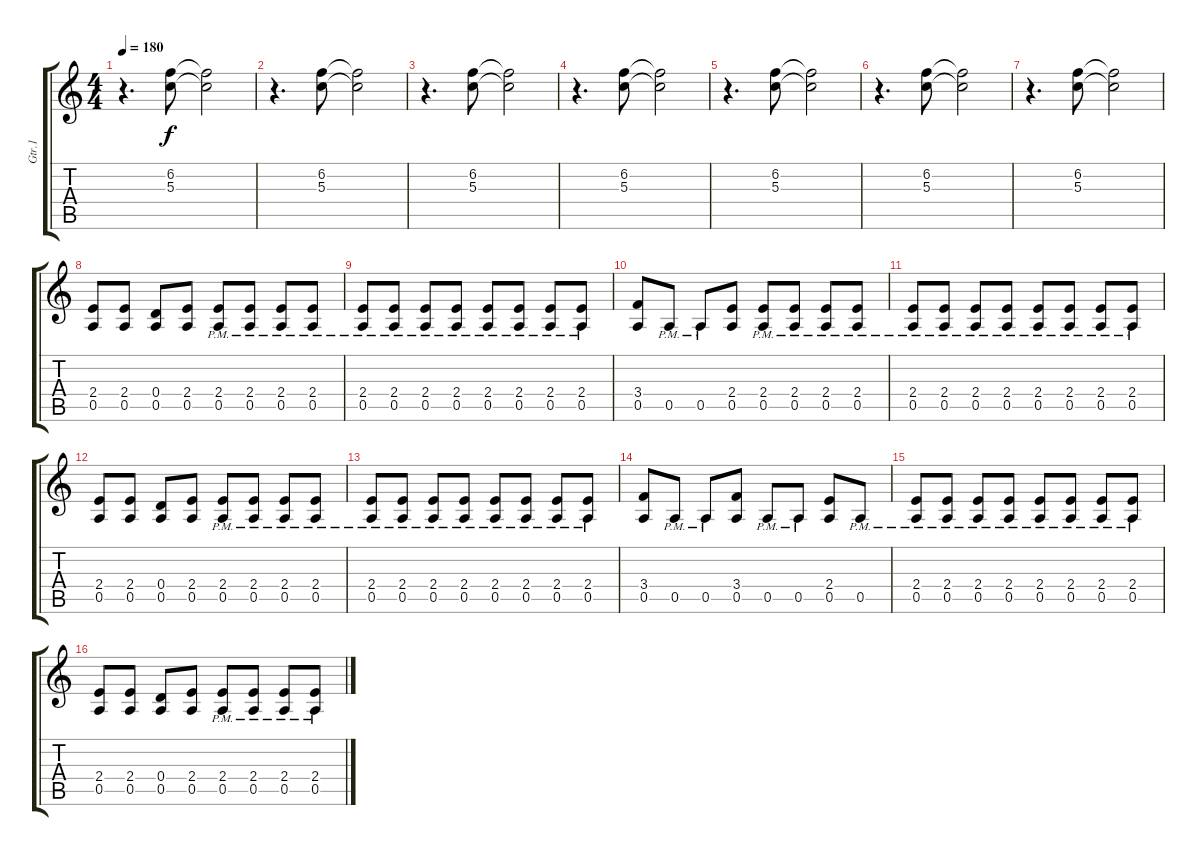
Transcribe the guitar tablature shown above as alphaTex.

\track ("Gtr.1" "Gtr.1") {instrument distortionguitar}
\staff {score tabs}
\tuning (E4 B3 G3 D3 A2 E2) {hide}
\ts (4 4)
\tempo 180
\clef g2
\ks c
r.4{d dy f} (6.2 5.3).8 (6.2{t} 5.3{t}).2 |
r.4{d} (6.2 5.3).8 (6.2{t} 5.3{t}).2 |
r.4{d} (6.2 5.3).8 (6.2{t} 5.3{t}).2 |
r.4{d} (6.2 5.3).8 (6.2{t} 5.3{t}).2 |
r.4{d} (6.2 5.3).8 (6.2{t} 5.3{t}).2 |
r.4{d} (6.2 5.3).8 (6.2{t} 5.3{t}).2 |
r.4{d} (6.2 5.3).8 (6.2{t} 5.3{t}).2 |
(2.4 0.5).8 (2.4 0.5).8 (0.4 0.5).8 (2.4 0.5).8 (2.4{pm} 0.5{pm}).8 (2.4{pm} 0.5{pm}).8 (2.4{pm} 0.5{pm}).8 (2.4{pm} 0.5{pm}).8 |
(2.4{pm} 0.5{pm}).8 (2.4{pm} 0.5{pm}).8 (2.4{pm} 0.5{pm}).8 (2.4{pm} 0.5{pm}).8 (2.4{pm} 0.5{pm}).8 (2.4{pm} 0.5{pm}).8 (2.4{pm} 0.5{pm}).8 (2.4{pm} 0.5{pm}).8 |
(3.4 0.5).8 0.5{pm}.8 0.5{pm}.8 (2.4 0.5).8 (2.4{pm} 0.5{pm}).8 (2.4{pm} 0.5{pm}).8 (2.4{pm} 0.5{pm}).8 (2.4{pm} 0.5{pm}).8 |
(2.4{pm} 0.5{pm}).8 (2.4{pm} 0.5{pm}).8 (2.4{pm} 0.5{pm}).8 (2.4{pm} 0.5{pm}).8 (2.4{pm} 0.5{pm}).8 (2.4{pm} 0.5{pm}).8 (2.4{pm} 0.5{pm}).8 (2.4{pm} 0.5{pm}).8 |
(2.4 0.5).8 (2.4 0.5).8 (0.4 0.5).8 (2.4 0.5).8 (2.4{pm} 0.5{pm}).8 (2.4{pm} 0.5{pm}).8 (2.4{pm} 0.5{pm}).8 (2.4{pm} 0.5{pm}).8 |
(2.4{pm} 0.5{pm}).8 (2.4{pm} 0.5{pm}).8 (2.4{pm} 0.5{pm}).8 (2.4{pm} 0.5{pm}).8 (2.4{pm} 0.5{pm}).8 (2.4{pm} 0.5{pm}).8 (2.4{pm} 0.5{pm}).8 (2.4{pm} 0.5{pm}).8 |
(3.4 0.5).8 0.5{pm}.8 0.5{pm}.8 (3.4 0.5).8 0.5{pm}.8 0.5{pm}.8 (2.4 0.5).8 0.5{pm}.8 |
(2.4{pm} 0.5{pm}).8 (2.4{pm} 0.5{pm}).8 (2.4{pm} 0.5{pm}).8 (2.4{pm} 0.5{pm}).8 (2.4{pm} 0.5{pm}).8 (2.4{pm} 0.5{pm}).8 (2.4{pm} 0.5{pm}).8 (2.4{pm} 0.5{pm}).8 |
(2.4 0.5).8 (2.4 0.5).8 (0.4 0.5).8 (2.4 0.5).8 (2.4{pm} 0.5{pm}).8 (2.4{pm} 0.5{pm}).8 (2.4{pm} 0.5{pm}).8 (2.4{pm} 0.5{pm}).8
